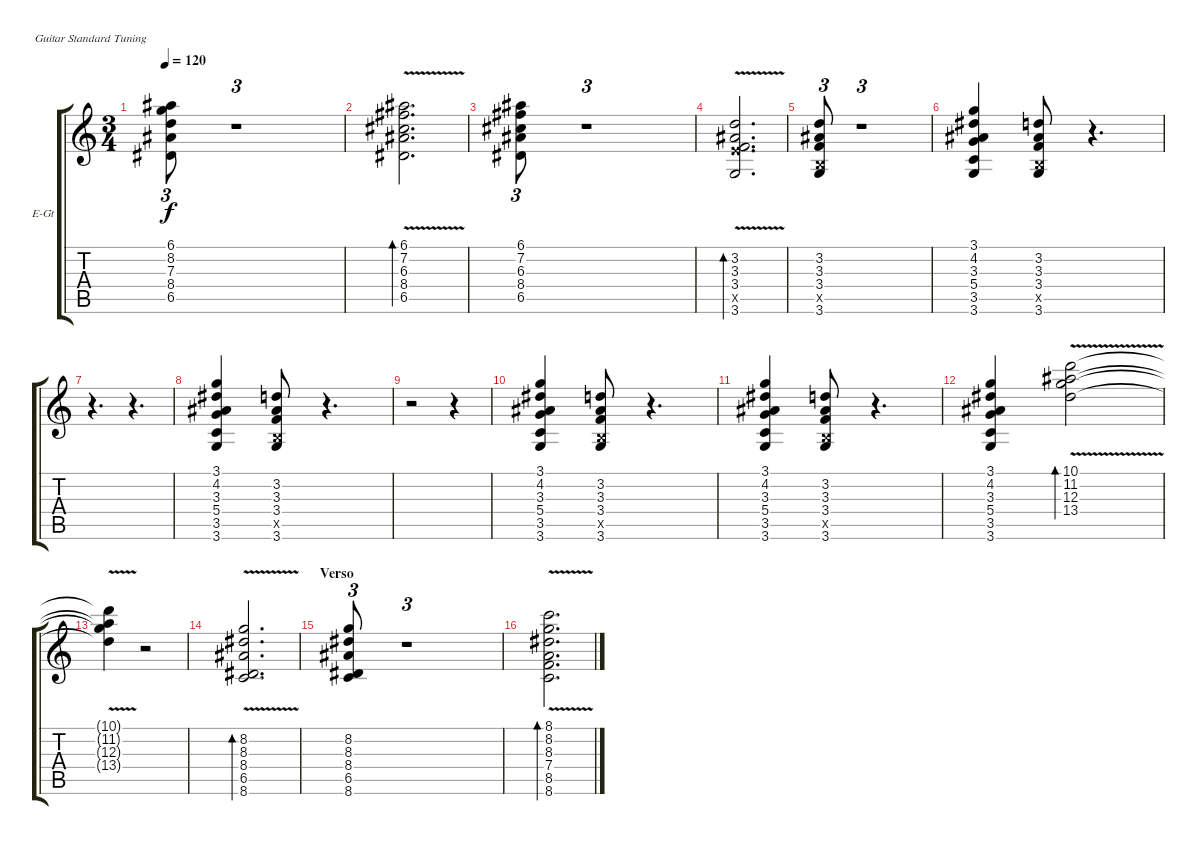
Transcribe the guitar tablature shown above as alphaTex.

\bracketExtendMode groupsimilarinstruments
\firstSystemTrackNameOrientation horizontal
\otherSystemsTrackNameOrientation horizontal
\track ("Guitar" "E-Gt") {instrument distortionguitar}
\staff {score tabs}
\tuning (E4 B3 G3 D3 A2 E2)
\ts (3 4)
\tempo 120
\clef g2
\ks c
(6.1 8.2 7.3 8.4 6.5).8{tu (3 2) dy f} r.1{tu (3 2)} |
(6.1{v} 7.2{v} 6.3{v} 8.4 6.5).2{d bd 120} |
(6.1 7.2 6.3 8.4 6.5).8{tu (3 2)} r.1{tu (3 2)} |
(3.2{v} 3.3{v} 3.4 7.5{x} 3.6).2{d bd 120} |
(3.2 3.3 3.4 2.5{x} 3.6).8{tu (3 2)} r.1{tu (3 2)} |
(3.1 4.2 3.3 5.4 3.5 3.6).4 (3.2 3.3 3.4 2.5{x} 3.6).8 r.4{d} |
r.4{d} r.4{d} |
(3.1 4.2 3.3 5.4 3.5 3.6).4 (3.2 3.3 3.4 2.5{x} 3.6).8 r.4{d} |
r.2 r.4 |
(3.1 4.2 3.3 5.4 3.5 3.6).4 (3.2 3.3 3.4 2.5{x} 3.6).8 r.4{d} |
(3.1 4.2 3.3 5.4 3.5 3.6).4 (3.2 3.3 3.4 2.5{x} 3.6).8 r.4{d} |
(3.1 4.2 3.3 5.4 3.5 3.6).4 (10.1{v} 11.2{v} 12.3{v} 13.4{v}).2{bd 480} |
(10.1{v t} 11.2{v t} 12.3{v t} 13.4{v t}).4 r.2 |
(8.2{v} 8.3{v} 8.4{v} 6.5 8.6).2{d bd 60} |
\section ("" "Verso")
(8.2 8.3 8.4 6.5 8.6).8{tu (3 2)} r.1{tu (3 2)} |
(8.1{v} 8.2{v} 8.3{v} 7.4 8.5 8.6).2{d bd 60}
